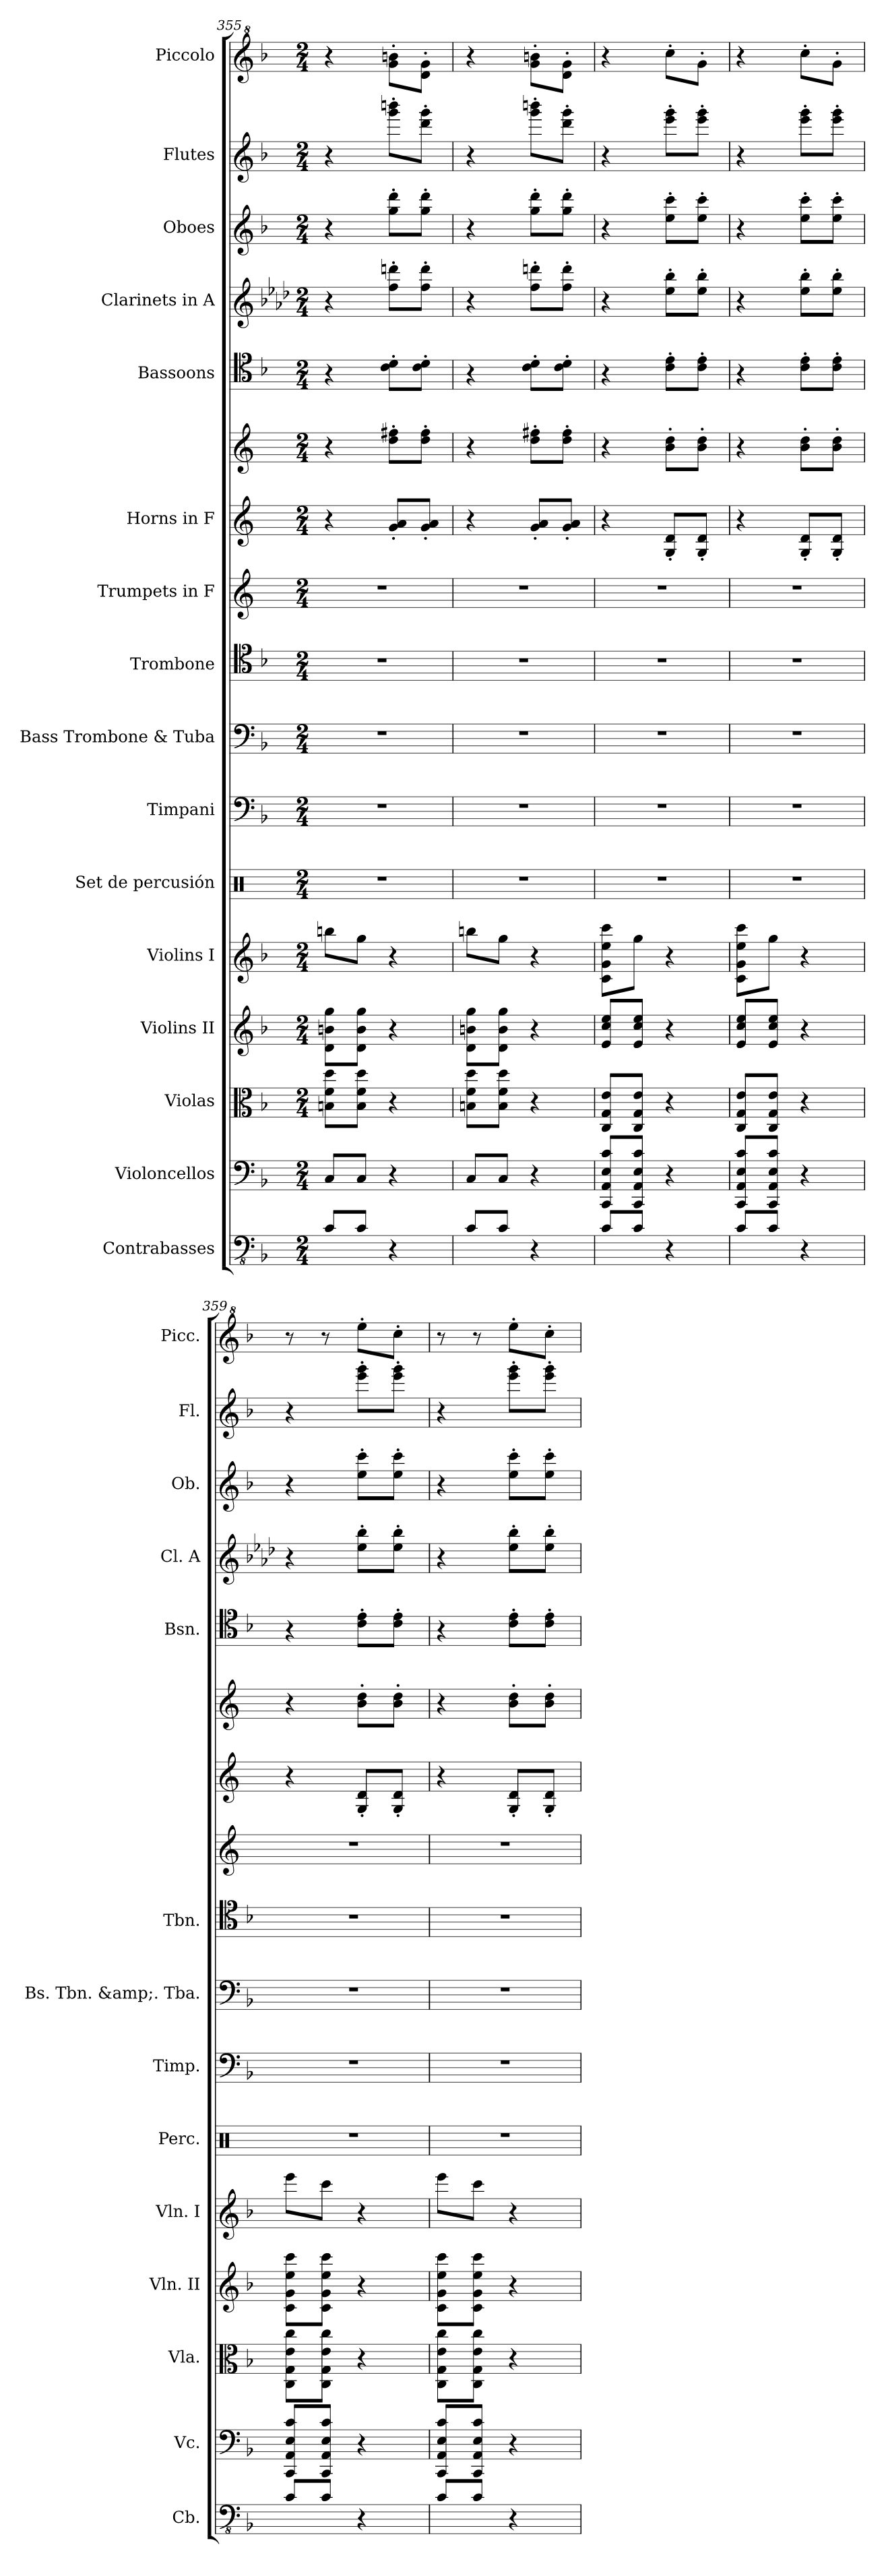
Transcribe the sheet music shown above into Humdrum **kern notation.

**kern	**kern	**kern	**kern	**kern	**kern	**kern	**kern	**kern	**kern	**kern	**kern	**kern	**kern	**kern	**kern	**kern
*part16	*part15	*part14	*part13	*part12	*part11	*part10	*part9	*part8	*part7	*part6	*part6	*part5	*part4	*part3	*part2	*part1
*staff17	*staff16	*staff15	*staff14	*staff13	*staff12	*staff11	*staff10	*staff9	*staff8	*staff7	*staff6	*staff5	*staff4	*staff3	*staff2	*staff1
*I"Contrabasses	*I"Violoncellos	*I"Violas	*I"Violins II	*I"Violins I	*I"Set de percusión	*I"Timpani	*I"Bass Trombone &amp; Tuba	*I"Trombone	*I"Trumpets in F	*I"Horns in F	*	*I"Bassoons	*I"Clarinets in A	*I"Oboes	*I"Flutes	*I"Piccolo
*I'Cb.	*I'Vc.	*I'Vla.	*I'Vln. II	*I'Vln. I	*I'Perc.	*I'Timp.	*I'Bs. Tbn. &amp;. Tba.	*I'Tbn.	*	*	*	*I'Bsn.	*I'Cl. A	*I'Ob.	*I'Fl.	*I'Picc.
!!LO:PB:g=z
*clefFv4	*clefF4	*clefC3	*clefG2	*clefG2	*clefX	*clefF4	*clefF4	*clefC4	*clefG2	*clefG2	*clefG2	*clefC4	*clefG2	*clefG2	*clefG2	*clefG^2
*ITrd7c12	*	*	*	*	*	*	*	*	*ITrd4c7	*ITrd4c7	*ITrd4c7	*	*ITrd2c3	*	*	*ITrd-7c-12
*k[b-]	*k[b-]	*k[b-]	*k[b-]	*k[b-]	*k[]	*k[b-]	*k[b-]	*k[b-]	*k[b-]	*k[b-]	*k[b-]	*k[b-]	*k[b-]	*k[b-]	*k[b-]	*k[b-]
*M2/4	*M2/4	*M2/4	*M2/4	*M2/4	*M2/4	*M2/4	*M2/4	*M2/4	*M2/4	*M2/4	*M2/4	*M2/4	*M2/4	*M2/4	*M2/4	*M2/4
=355	=355	=355	=355	=355	=355	=355	=355	=355	=355	=355	=355	=355	=355	=355	=355	=355
8CC/L	8C/L	8Bn\ 8f\ 8dd\L	8d\ 8bn\ 8gg\L	8bbn\L	2r	2r	2r	2r	2r	4r	4r	4r	4r	4r	4r	4r
8CC/J	8C/J	8B\ 8f\ 8dd\J	8d\ 8b\ 8gg\J	8gg\J	.	.	.	.	.	.	.	.	.	.	.	.
4r	4r	4r	4r	4r	.	.	.	.	.	8c/' 8d/'L	8g\' 8bn\'L	8c\' 8d\'L	8dd\' 8bbn\'L	8gg\' 8ddd\'L	8ggg\' 8bbbn\'L	8ggg\' 8bbbn\'L
.	.	.	.	.	.	.	.	.	.	8c/' 8d/'J	8g\' 8b\'J	8c\' 8d\'J	8dd\' 8bb\'J	8gg\' 8ddd\'J	8ddd\' 8ggg\'J	8ddd\' 8ggg\'J
=356	=356	=356	=356	=356	=356	=356	=356	=356	=356	=356	=356	=356	=356	=356	=356	=356
8CC/L	8C/L	8Bn\ 8f\ 8dd\L	8d\ 8bn\ 8gg\L	8bbn\L	2r	2r	2r	2r	2r	4r	4r	4r	4r	4r	4r	4r
8CC/J	8C/J	8B\ 8f\ 8dd\J	8d\ 8b\ 8gg\J	8gg\J	.	.	.	.	.	.	.	.	.	.	.	.
4r	4r	4r	4r	4r	.	.	.	.	.	8c/' 8d/'L	8g\' 8bn\'L	8c\' 8d\'L	8dd\' 8bbn\'L	8gg\' 8ddd\'L	8ggg\' 8bbbn\'L	8ggg\' 8bbbn\'L
.	.	.	.	.	.	.	.	.	.	8c/' 8d/'J	8g\' 8b\'J	8c\' 8d\'J	8dd\' 8bb\'J	8gg\' 8ddd\'J	8ddd\' 8ggg\'J	8ddd\' 8ggg\'J
=357	=357	=357	=357	=357	=357	=357	=357	=357	=357	=357	=357	=357	=357	=357	=357	=357
8CC/L	8CC/ 8AA/ 8E/ 8c/L	8C/ 8G/ 8e/L	8e/ 8cc/ 8ee/L	8c\ 8g\ 8ee\ 8ccc\L	2r	2r	2r	2r	2r	4r	4r	4r	4r	4r	4r	4r
8CC/J	8CC/ 8AA/ 8E/ 8c/J	8C/ 8G/ 8e/J	8e/ 8cc/ 8ee/J	8gg\J	.	.	.	.	.	.	.	.	.	.	.	.
4r	4r	4r	4r	4r	.	.	.	.	.	8C/' 8G/'L	8e\' 8g\'L	8c\' 8e\'L	8cc\' 8gg\'L	8ee\' 8ccc\'L	8eee\' 8ggg\'L	8cccc'\L
.	.	.	.	.	.	.	.	.	.	8C/' 8G/'J	8e\' 8g\'J	8c\' 8e\'J	8cc\' 8gg\'J	8ee\' 8ccc\'J	8eee\' 8ggg\'J	8ggg'\J
=358	=358	=358	=358	=358	=358	=358	=358	=358	=358	=358	=358	=358	=358	=358	=358	=358
8CC/L	8CC/ 8AA/ 8E/ 8c/L	8C/ 8G/ 8e/L	8e/ 8cc/ 8ee/L	8c\ 8g\ 8ee\ 8ccc\L	2r	2r	2r	2r	2r	4r	4r	4r	4r	4r	4r	4r
8CC/J	8CC/ 8AA/ 8E/ 8c/J	8C/ 8G/ 8e/J	8e/ 8cc/ 8ee/J	8gg\J	.	.	.	.	.	.	.	.	.	.	.	.
4r	4r	4r	4r	4r	.	.	.	.	.	8C/' 8G/'L	8e\' 8g\'L	8c\' 8e\'L	8cc\' 8gg\'L	8ee\' 8ccc\'L	8eee\' 8ggg\'L	8cccc'\L
.	.	.	.	.	.	.	.	.	.	8C/' 8G/'J	8e\' 8g\'J	8c\' 8e\'J	8cc\' 8gg\'J	8ee\' 8ccc\'J	8eee\' 8ggg\'J	8ggg'\J
=359	=359	=359	=359	=359	=359	=359	=359	=359	=359	=359	=359	=359	=359	=359	=359	=359
8CC/L	8CC/ 8AA/ 8E/ 8c/L	8C\ 8G\ 8e\ 8cc\L	8c\ 8g\ 8ee\ 8ccc\L	8eee\L	2r	2r	2r	2r	2r	4r	4r	4r	4r	4r	4r	8r
8CC/J	8CC/ 8AA/ 8E/ 8c/J	8C\ 8G\ 8e\ 8cc\J	8c\ 8g\ 8ee\ 8ccc\J	8ccc\J	.	.	.	.	.	.	.	.	.	.	.	8r
4r	4r	4r	4r	4r	.	.	.	.	.	8C/' 8G/'L	8e\' 8g\'L	8c\' 8e\'L	8cc\' 8gg\'L	8ee\' 8ccc\'L	8eee\' 8ggg\'L	8eeee'\L
.	.	.	.	.	.	.	.	.	.	8C/' 8G/'J	8e\' 8g\'J	8c\' 8e\'J	8cc\' 8gg\'J	8ee\' 8ccc\'J	8eee\' 8ggg\'J	8cccc'\J
!!LO:PB:g=z
=360	=360	=360	=360	=360	=360	=360	=360	=360	=360	=360	=360	=360	=360	=360	=360	=360
8CC/L	8CC/ 8AA/ 8E/ 8c/L	8C\ 8G\ 8e\ 8cc\L	8c\ 8g\ 8ee\ 8ccc\L	8eee\L	2r	2r	2r	2r	2r	4r	4r	4r	4r	4r	4r	8r
8CC/J	8CC/ 8AA/ 8E/ 8c/J	8C\ 8G\ 8e\ 8cc\J	8c\ 8g\ 8ee\ 8ccc\J	8ccc\J	.	.	.	.	.	.	.	.	.	.	.	8r
4r	4r	4r	4r	4r	.	.	.	.	.	8C/' 8G/'L	8e\' 8g\'L	8c\' 8e\'L	8cc\' 8gg\'L	8ee\' 8ccc\'L	8eee\' 8ggg\'L	8eeee'\L
.	.	.	.	.	.	.	.	.	.	8C/' 8G/'J	8e\' 8g\'J	8c\' 8e\'J	8cc\' 8gg\'J	8ee\' 8ccc\'J	8eee\' 8ggg\'J	8cccc'\J
=	=	=	=	=	=	=	=	=	=	=	=	=	=	=	=	=
*-	*-	*-	*-	*-	*-	*-	*-	*-	*-	*-	*-	*-	*-	*-	*-	*-
